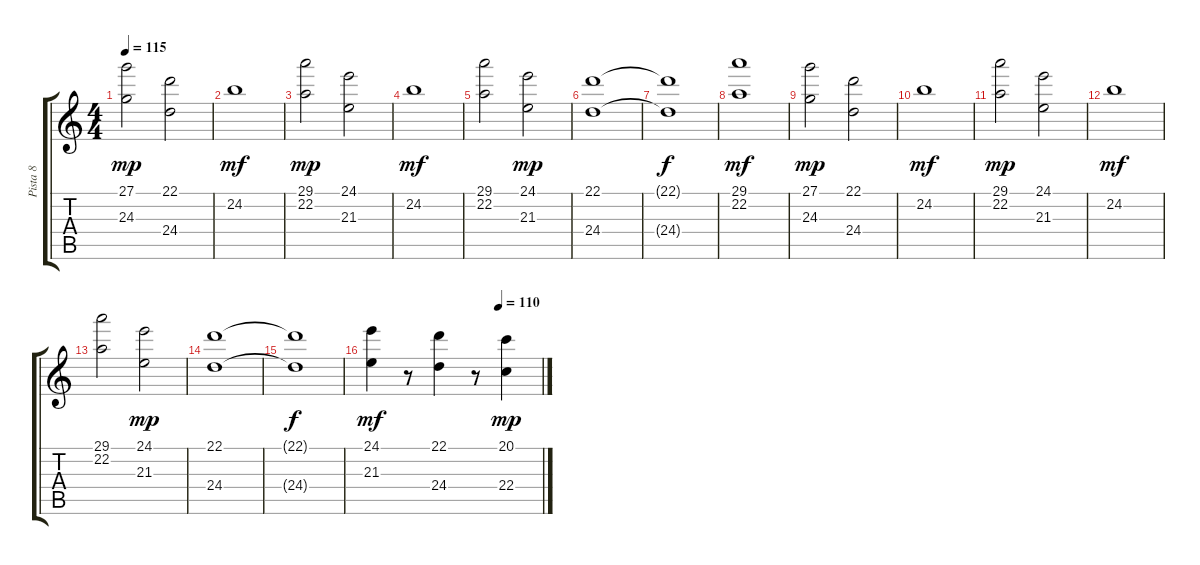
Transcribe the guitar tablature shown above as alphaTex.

\track ("Pista 8" "Pista 8") {instrument stringensemble1}
\staff {score tabs}
\tuning (E4 B3 G3 D3 A2 E2) {hide}
\ts (4 4)
\tempo 115
\clef g2
\ks c
(27.1 24.3).2{dy mp} (22.1 24.4).2 |
24.2.1{dy mf} |
(29.1 22.2).2{dy mp} (24.1 21.3).2 |
24.2.1{dy mf} |
(29.1 22.2).2 (24.1 21.3).2{dy mp} |
(22.1 24.4).1 |
(22.1{t} 24.4{t}).1{dy f} |
(29.1 22.2).1{dy mf} |
(27.1 24.3).2{dy mp} (22.1 24.4).2 |
24.2.1{dy mf} |
(29.1 22.2).2{dy mp} (24.1 21.3).2 |
24.2.1{dy mf} |
(29.1 22.2).2 (24.1 21.3).2{dy mp} |
(22.1 24.4).1 |
(22.1{t} 24.4{t}).1{dy f} |
\tempo (110 0.75)
(24.1 21.3).4{dy mf} r.8 (22.1 24.4).4 r.8 (20.1 22.4).4{dy mp}
